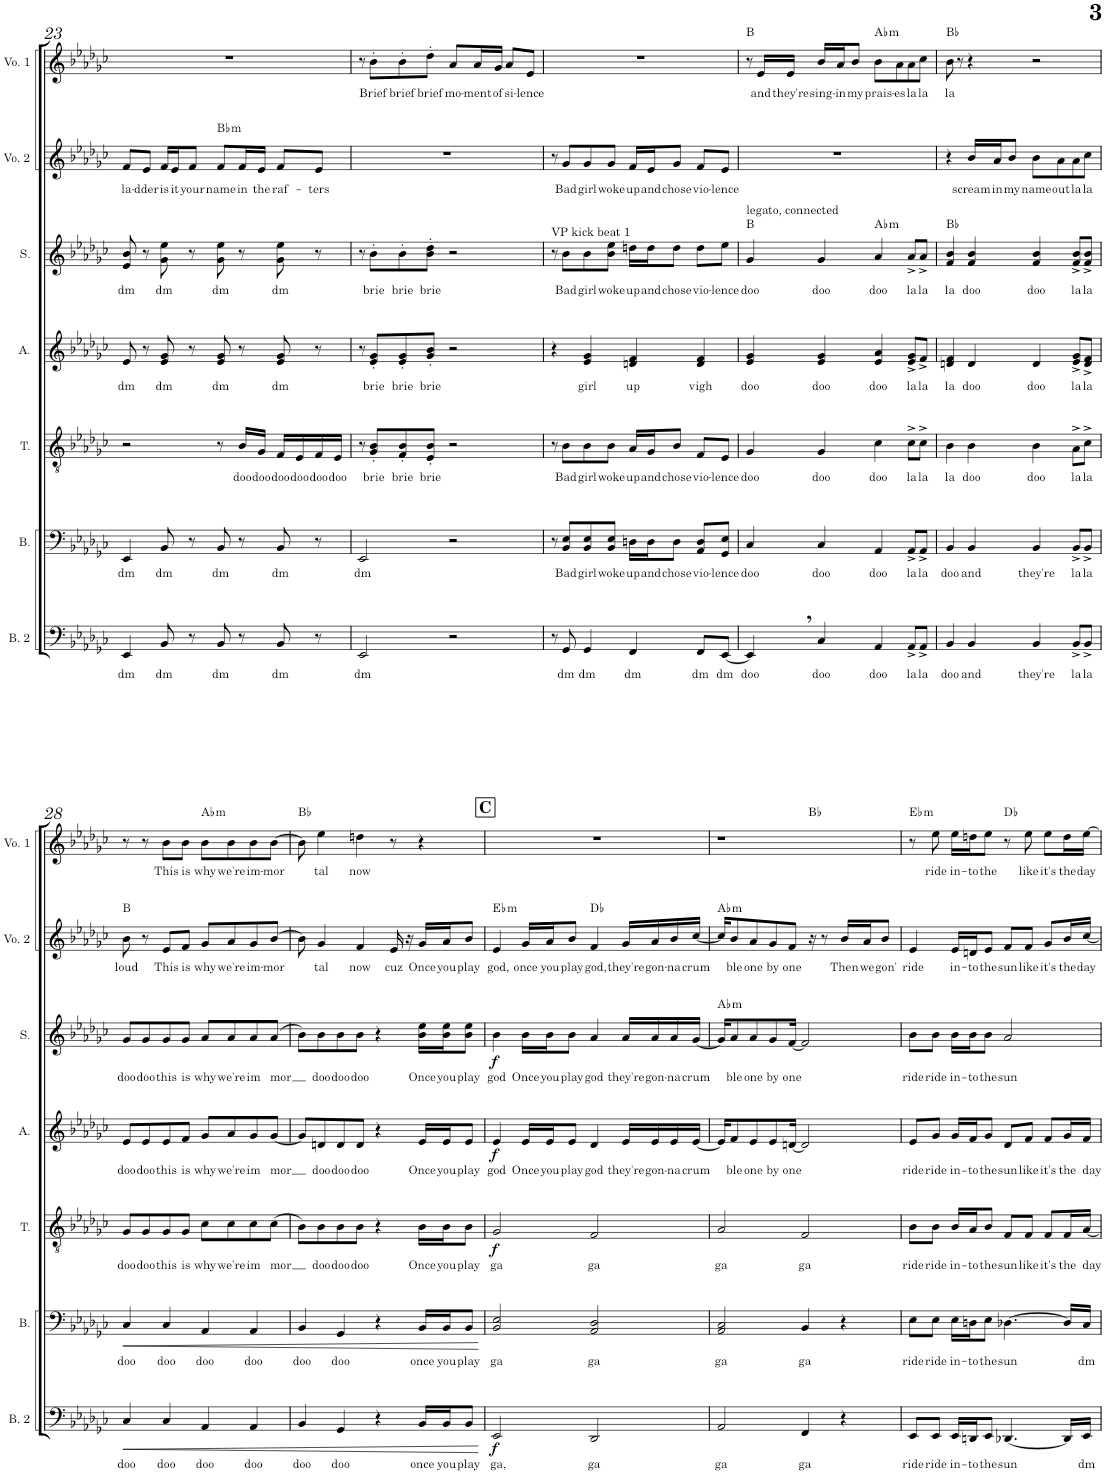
**kern	**text	**dynam	**kern	**text	**dynam	**kern	**text	**dynam	**kern	**text	**dynam	**kern	**text	**dynam	**harte	**kern	**text	**harte	**kern	**text	**harte
*part7	*part7	*part7	*part6	*part6	*part6	*part5	*part5	*part5	*part4	*part4	*part4	*part3	*part3	*part3	*part3	*part2	*part2	*part2	*part1	*part1	*part1
*staff7	*staff7	*staff7	*staff6	*staff6	*staff6	*staff5	*staff5	*staff5	*staff4	*staff4	*staff4	*staff3	*staff3	*staff3	*	*staff2	*staff2	*	*staff1	*staff1	*
*I"Bass Mic	*	*	*I"Bass	*	*	*I"Tenor	*	*	*I"Alto	*	*	*I"Soprano	*	*	*	*I"Voice 2	*	*	*I"Voice 1	*	*
*I'B. 2	*	*	*I'B.	*	*	*I'T.	*	*	*I'A.	*	*	*I'S.	*	*	*	*I'Vo. 2	*	*	*I'Vo. 1	*	*
!!LO:PB:g=z
*clefF4	*	*	*clefF4	*	*	*clefGv2	*	*	*clefG2	*	*	*clefG2	*	*	*	*clefG2	*	*	*clefG2	*	*
*k[b-e-a-d-g-c-]	*	*	*k[b-e-a-d-g-c-]	*	*	*k[b-e-a-d-g-c-]	*	*	*k[b-e-a-d-g-c-]	*	*	*k[b-e-a-d-g-c-]	*	*	*	*k[b-e-a-d-g-c-]	*	*	*k[b-e-a-d-g-c-]	*	*
*M4/4	*	*	*M4/4	*	*	*M4/4	*	*	*M4/4	*	*	*M4/4	*	*	*	*M4/4	*	*	*M4/4	*	*
=23	=23	=23	=23	=23	=23	=23	=23	=23	=23	=23	=23	=23	=23	=23	=23	=23	=23	=23	=23	=23	=23
!	!LO:LY:b	!	!	!LO:LY:b	!	!	!	!	!	!LO:LY:b	!	!	!LO:LY:b	!	!	!	!LO:LY:b	!	!	!	!
4EE-/	dm	.	4EE-/	dm	.	2r	.	.	8e-/	dm	.	8e-/ 8b-/	dm	.	.	8f/L	la-	.	1r	.	.
!	!	!	!	!	!	!	!	!	!	!	!	!	!	!	!	!	!LO:LY:b	!	!	!	!
.	.	.	.	.	.	.	.	.	8r	.	.	8r	.	.	.	8e-/J	-dder	.	.	.	.
!	!LO:LY:b	!	!	!LO:LY:b	!	!	!	!	!	!LO:LY:b	!	!	!LO:LY:b	!	!	!	!LO:LY:b	!	!	!	!
8BB-/	dm	.	8BB-/	dm	.	.	.	.	8e-/ 8g-/	dm	.	8g-\ 8ee-\	dm	.	.	16f/LL	is	.	.	.	.
!	!	!	!	!	!	!	!	!	!	!	!	!	!	!	!	!	!LO:LY:b	!	!	!	!
.	.	.	.	.	.	.	.	.	.	.	.	.	.	.	.	16e-/J	it	.	.	.	.
!	!	!	!	!	!	!	!	!	!	!	!	!	!	!	!	!	!LO:LY:b	!	!	!	!
8r	.	.	8r	.	.	.	.	.	8r	.	.	8r	.	.	.	8f/J	your	.	.	.	.
!	!LO:LY:b	!	!	!LO:LY:b	!	!	!	!	!	!LO:LY:b	!	!	!LO:LY:b	!	!	!	!LO:LY:b	!LO:H:kt=m	!	!	!
8BB-/	dm	.	8BB-/	dm	.	8r	.	.	8e-/ 8g-/	dm	.	8g-\ 8ee-\	dm	.	.	8f/L	name	Bb:min	.	.	.
!	!	!	!	!	!	!	!LO:LY:b	!	!	!	!	!	!	!	!	!	!LO:LY:b	!	!	!	!
8r	.	.	8r	.	.	16B-/LL	doo	.	8r	.	.	8r	.	.	.	16f/L	in	.	.	.	.
!	!	!	!	!	!	!	!LO:LY:b	!	!	!	!	!	!	!	!	!	!LO:LY:b	!	!	!	!
.	.	.	.	.	.	16G-/JJ	doo	.	.	.	.	.	.	.	.	16e-/JJ	the	.	.	.	.
!	!LO:LY:b	!	!	!LO:LY:b	!	!	!LO:LY:b	!	!	!LO:LY:b	!	!	!LO:LY:b	!	!	!	!LO:LY:b	!	!	!	!
8BB-/	dm	.	8BB-/	dm	.	16F/LL	doo	.	8e-/ 8g-/	dm	.	8g-\ 8ee-\	dm	.	.	8f/L	raf-	.	.	.	.
!	!	!	!	!	!	!	!LO:LY:b	!	!	!	!	!	!	!	!	!	!	!	!	!	!
.	.	.	.	.	.	16E-/	doo	.	.	.	.	.	.	.	.	.	.	.	.	.	.
!	!	!	!	!	!	!	!LO:LY:b	!	!	!	!	!	!	!	!	!	!LO:LY:b	!	!	!	!
8r	.	.	8r	.	.	16F/	doo	.	8r	.	.	8r	.	.	.	8e-/J	-ters	.	.	.	.
!	!	!	!	!	!	!	!LO:LY:b	!	!	!	!	!	!	!	!	!	!	!	!	!	!
.	.	.	.	.	.	16E-/JJ	doo	.	.	.	.	.	.	.	.	.	.	.	.	.	.
=24	=24	=24	=24	=24	=24	=24	=24	=24	=24	=24	=24	=24	=24	=24	=24	=24	=24	=24	=24	=24	=24
!	!LO:LY:b	!	!	!LO:LY:b	!	!	!	!	!	!	!	!	!	!	!	!	!	!	!	!	!
2EE-/	dm	.	2EE-/	dm	.	8r	.	.	8r	.	.	8r	.	.	.	1r	.	.	8r	.	.
!	!	!	!	!	!	!	!LO:LY:b	!	!	!LO:LY:b	!	!	!LO:LY:b	!	!	!	!	!	!	!LO:LY:b	!
.	.	.	.	.	.	8G-/' 8B-/'L	brie	.	8e-/' 8g-/'L	brie	.	8b-'\L	brie	.	.	.	.	.	8b-'\L	Brief	.
!	!	!	!	!	!	!	!LO:LY:b	!	!	!LO:LY:b	!	!	!LO:LY:b	!	!	!	!	!	!	!LO:LY:b	!
.	.	.	.	.	.	8F/' 8B-/'	brie	.	8e-/' 8g-/'	brie	.	8b-'\	brie	.	.	.	.	.	8b-'\	brief	.
!	!	!	!	!	!	!	!LO:LY:b	!	!	!LO:LY:b	!	!	!LO:LY:b	!	!	!	!	!	!	!LO:LY:b	!
.	.	.	.	.	.	8E-/' 8B-/'J	brie🧀	.	8g-/' 8b-/'J	brie🧀	.	8b-\' 8dd-\'J	brie🧀	.	.	.	.	.	8dd-'\J	brief	.
!	!	!	!	!	!	!	!	!	!	!	!	!	!	!	!	!	!	!	!	!LO:LY:b	!
2r	.	.	2r	.	.	2r	.	.	2r	.	.	2r	.	.	.	.	.	.	8a-/L	mo-	.
!	!	!	!	!	!	!	!	!	!	!	!	!	!	!	!	!	!	!	!	!LO:LY:b	!
.	.	.	.	.	.	.	.	.	.	.	.	.	.	.	.	.	.	.	16a-/L	-ment	.
!	!	!	!	!	!	!	!	!	!	!	!	!	!	!	!	!	!	!	!	!LO:LY:b	!
.	.	.	.	.	.	.	.	.	.	.	.	.	.	.	.	.	.	.	16g-/JJ	of	.
!	!	!	!	!	!	!	!	!	!	!	!	!	!	!	!	!	!	!	!	!LO:LY:b	!
.	.	.	.	.	.	.	.	.	.	.	.	.	.	.	.	.	.	.	8a-/L	si-	.
!	!	!	!	!	!	!	!	!	!	!	!	!	!	!	!	!	!	!	!	!LO:LY:b	!
.	.	.	.	.	.	.	.	.	.	.	.	.	.	.	.	.	.	.	8e-/J	-lence	.
=25	=25	=25	=25	=25	=25	=25	=25	=25	=25	=25	=25	=25	=25	=25	=25	=25	=25	=25	=25	=25	=25
!	!	!	!	!	!	!	!	!	!	!	!	!LO:TX:a:t=VP kick beat 1	!	!	!	!	!	!	!	!	!
8r	.	.	8r	.	.	8r	.	.	4r	.	.	8r	.	.	.	8r	.	.	1r	.	.
!	!LO:LY:b	!	!	!LO:LY:b	!	!	!LO:LY:b	!	!	!	!	!	!LO:LY:b	!	!	!	!LO:LY:b	!	!	!	!
8GG-/	dm	.	8BB-/ 8E-/L	Bad	.	8B-\L	Bad	.	.	.	.	8b-\L	Bad	.	.	8g-/L	Bad	.	.	.	.
!	!LO:LY:b	!	!	!LO:LY:b	!	!	!LO:LY:b	!	!	!LO:LY:b	!	!	!LO:LY:b	!	!	!	!LO:LY:b	!	!	!	!
4GG-/	dm	.	8BB-/ 8E-/	girl	.	8B-\	girl	.	4e-/ 4g-/	girl	.	8b-\	girl	.	.	8g-/	girl	.	.	.	.
!	!	!	!	!LO:LY:b	!	!	!LO:LY:b	!	!	!	!	!	!LO:LY:b	!	!	!	!LO:LY:b	!	!	!	!
.	.	.	8BB-/ 8E-/J	woke	.	8B-\J	woke	.	.	.	.	8b-\ 8ee-\J	woke	.	.	8g-/J	woke	.	.	.	.
!	!LO:LY:b	!	!	!LO:LY:b	!	!	!LO:LY:b	!	!	!LO:LY:b	!	!	!LO:LY:b	!	!	!	!LO:LY:b	!	!	!	!
4FF/	dm	.	16Dn\LL	up	.	16A-/LL	up	.	4dn/ 4f/	up	.	16ddn\LL	up	.	.	16f/LL	up	.	.	.	.
!	!	!	!	!LO:LY:b	!	!	!LO:LY:b	!	!	!	!	!	!LO:LY:b	!	!	!	!LO:LY:b	!	!	!	!
.	.	.	16D\J	and	.	16G-/J	and	.	.	.	.	16dd\J	and	.	.	16e-/J	and	.	.	.	.
!	!	!	!	!LO:LY:b	!	!	!LO:LY:b	!	!	!	!	!	!LO:LY:b	!	!	!	!LO:LY:b	!	!	!	!
.	.	.	8D\J	chose	.	8B-/J	chose	.	.	.	.	8dd\J	chose	.	.	8g-/J	chose	.	.	.	.
!	!LO:LY:b	!	!	!LO:LY:b	!	!	!LO:LY:b	!	!	!LO:LY:b	!	!	!LO:LY:b	!	!	!	!LO:LY:b	!	!	!	!
8FF/L	dm	.	8AA-/ 8D/L	vio-	.	8F/L	vio-	.	4d/ 4f/	vigh	.	8dd\L	vio-	.	.	8f/L	vio-	.	.	.	.
!	!LO:LY:b	!	!	!LO:LY:b	!	!	!LO:LY:b	!	!	!	!	!	!LO:LY:b	!	!	!	!LO:LY:b	!	!	!	!
[8EE-/J	dm	.	8GG-/ 8E-/J	-lence	.	8E-/J	-lence	.	.	.	.	8ee-\J	-lence	.	.	8e-/J	-lence	.	.	.	.
=26	=26	=26	=26	=26	=26	=26	=26	=26	=26	=26	=26	=26	=26	=26	=26	=26	=26	=26	=26	=26	=26
!	!	!	!	!	!	!	!	!	!	!	!	!LO:TX:a:t=legato, connected	!	!	!	!	!	!	!	!	!
!	!LO:LY:b	!	!	!LO:LY:b	!	!	!LO:LY:b	!	!	!LO:LY:b	!	!	!LO:LY:b	!	!	!	!	!	!	!	!
4EE-,/]	doo	.	4C-/	doo	.	4G-/	doo	.	4e-/ 4g-/	doo	.	4g-/	doo	.	B:maj	1r	.	.	8r	.	B:maj
!	!	!	!	!	!	!	!	!	!	!	!	!	!	!	!	!	!	!	!	!LO:LY:b	!
.	.	.	.	.	.	.	.	.	.	.	.	.	.	.	.	.	.	.	16e-/LL	and	.
!	!	!	!	!	!	!	!	!	!	!	!	!	!	!	!	!	!	!	!	!LO:LY:b	!
.	.	.	.	.	.	.	.	.	.	.	.	.	.	.	.	.	.	.	16e-/JJ	they're	.
!	!LO:LY:b	!	!	!LO:LY:b	!	!	!LO:LY:b	!	!	!LO:LY:b	!	!	!LO:LY:b	!	!	!	!	!	!	!LO:LY:b	!
4C-/	doo	.	4C-/	doo	.	4G-/	doo	.	4e-/ 4g-/	doo	.	4g-/	doo	.	.	.	.	.	16b-/LL	sing-	.
!	!	!	!	!	!	!	!	!	!	!	!	!	!	!	!	!	!	!	!	!LO:LY:b	!
.	.	.	.	.	.	.	.	.	.	.	.	.	.	.	.	.	.	.	16a-/J	-in	.
!	!	!	!	!	!	!	!	!	!	!	!	!	!	!	!	!	!	!	!	!LO:LY:b	!
.	.	.	.	.	.	.	.	.	.	.	.	.	.	.	.	.	.	.	8b-/J	my	.
!	!LO:LY:b	!	!	!LO:LY:b	!	!	!LO:LY:b	!	!	!LO:LY:b	!	!	!LO:LY:b	!	!LO:H:kt=m	!	!	!	!	!LO:LY:b	!LO:H:kt=m
4AA-/	doo	.	4AA-/	doo	.	4c-\	doo	.	4e-/ 4a-/	doo	.	4a-/	doo	.	Ab:min	.	.	.	8b-\L	prais-	Ab:min
!	!	!	!	!	!	!	!	!	!	!	!	!	!	!	!	!	!	!	!	!LO:LY:b	!
.	.	.	.	.	.	.	.	.	.	.	.	.	.	.	.	.	.	.	8a-\	-es	.
!	!LO:LY:b	!	!	!LO:LY:b	!	!	!LO:LY:b	!	!	!LO:LY:b	!	!	!LO:LY:b	!	!	!	!	!	!	!LO:LY:b	!
8AA-^/L	la	.	8AA-^/L	la	.	8c-^\L	la	.	8e-/^ 8g-/^L	la	.	8a-^/L	la	.	.	.	.	.	8a-\	la	.
!	!LO:LY:b	!	!	!LO:LY:b	!	!	!LO:LY:b	!	!	!LO:LY:b	!	!	!LO:LY:b	!	!	!	!	!	!	!LO:LY:b	!
8AA-^/J	la	.	8AA-^/J	la	.	8c-^\J	la	.	8f^/J	la	.	8a-^/J	la	.	.	.	.	.	8cc-\J	la	.
=27	=27	=27	=27	=27	=27	=27	=27	=27	=27	=27	=27	=27	=27	=27	=27	=27	=27	=27	=27	=27	=27
!	!LO:LY:b	!	!	!LO:LY:b	!	!	!LO:LY:b	!	!	!LO:LY:b	!	!	!LO:LY:b	!	!	!	!	!	!	!LO:LY:b	!
4BB-/	doo	.	4BB-/	doo	.	4B-\	la	.	4dn/ 4f/	la	.	4f/ 4b-/	la	.	Bb:maj	4r	.	.	8b-\	la	Bb:maj
.	.	.	.	.	.	.	.	.	.	.	.	.	.	.	.	.	.	.	8r	.	.
!	!LO:LY:b	!	!	!LO:LY:b	!	!	!LO:LY:b	!	!	!LO:LY:b	!	!	!LO:LY:b	!	!	!	!LO:LY:b	!	!	!	!
4BB-/	and	.	4BB-/	and	.	4B-\	doo	.	4d/	doo	.	4f/ 4b-/	doo	.	.	16b-/LL	scream	.	4r	.	.
!	!	!	!	!	!	!	!	!	!	!	!	!	!	!	!	!	!LO:LY:b	!	!	!	!
.	.	.	.	.	.	.	.	.	.	.	.	.	.	.	.	16a-/J	in	.	.	.	.
!	!	!	!	!	!	!	!	!	!	!	!	!	!	!	!	!	!LO:LY:b	!	!	!	!
.	.	.	.	.	.	.	.	.	.	.	.	.	.	.	.	8b-/J	my	.	.	.	.
!	!LO:LY:b	!	!	!LO:LY:b	!	!	!LO:LY:b	!	!	!LO:LY:b	!	!	!LO:LY:b	!	!	!	!LO:LY:b	!	!	!	!
4BB-/	they're	.	4BB-/	they're	.	4B-\	doo	.	4d/	doo	.	4f/ 4b-/	doo	.	.	8b-\L	name	.	2r	.	.
!	!	!	!	!	!	!	!	!	!	!	!	!	!	!	!	!	!LO:LY:b	!	!	!	!
.	.	.	.	.	.	.	.	.	.	.	.	.	.	.	.	8a-\	out	.	.	.	.
!	!LO:LY:b	!	!	!LO:LY:b	!	!	!LO:LY:b	!	!	!LO:LY:b	!	!	!LO:LY:b	!	!	!	!LO:LY:b	!	!	!	!
8BB-^/L	la	.	8BB-^/L	la	.	8A-^\L	la	.	8e-/^ 8g-/^L	la	.	8f/^ 8b-/^L	la	.	.	8a-\	la	.	.	.	.
!	!LO:LY:b	!	!	!LO:LY:b	!	!	!LO:LY:b	!	!	!LO:LY:b	!	!	!LO:LY:b	!	!	!	!LO:LY:b	!	!	!	!
8BB-^/J	la	.	8BB-^/J	la	.	8c-^\J	la	.	8d/^ 8f/^J	la	.	8f/^ 8b-/^J	la	.	.	8cc-\J	la	.	.	.	.
!!LO:LB:g=z
=28	=28	=28	=28	=28	=28	=28	=28	=28	=28	=28	=28	=28	=28	=28	=28	=28	=28	=28	=28	=28	=28
!	!LO:LY:b	!LO:HP:b	!	!LO:LY:b	!LO:HP:b	!	!LO:LY:b	!	!	!LO:LY:b	!	!	!LO:LY:b	!	!	!	!LO:LY:b	!	!	!	!
4C-/	doo	<	4C-/	doo	<	8G-/L	doo	.	8e-/L	doo	.	8g-/L	doo	.	.	8b-\	loud	B:maj	8r	.	.
!	!	!	!	!	!	!	!LO:LY:b	!	!	!LO:LY:b	!	!	!LO:LY:b	!	!	!	!	!	!	!	!
.	.	.	.	.	.	8G-/	doo	.	8e-/	doo	.	8g-/	doo	.	.	8r	.	.	8r	.	.
!	!LO:LY:b	!	!	!LO:LY:b	!	!	!LO:LY:b	!	!	!LO:LY:b	!	!	!LO:LY:b	!	!	!	!LO:LY:b	!	!	!LO:LY:b	!
4C-/	doo	.	4C-/	doo	.	8G-/	this	.	8e-/	this	.	8g-/	this	.	.	8e-/L	This	.	8b-\L	This	.
!	!	!	!	!	!	!	!LO:LY:b	!	!	!LO:LY:b	!	!	!LO:LY:b	!	!	!	!LO:LY:b	!	!	!LO:LY:b	!
.	.	.	.	.	.	8G-/J	is	.	8f/J	is	.	8g-/J	is	.	.	8f/J	is	.	8b-\J	is	.
!	!LO:LY:b	!	!	!LO:LY:b	!	!	!LO:LY:b	!	!	!LO:LY:b	!	!	!LO:LY:b	!	!	!	!LO:LY:b	!	!	!LO:LY:b	!LO:H:kt=m
4AA-/	doo	.	4AA-/	doo	.	8c-\L	why	.	8g-/L	why	.	8a-/L	why	.	.	8g-/L	why	.	8b-\L	why	Ab:min
!	!	!	!	!	!	!	!LO:LY:b	!	!	!LO:LY:b	!	!	!LO:LY:b	!	!	!	!LO:LY:b	!	!	!LO:LY:b	!
.	.	.	.	.	.	8c-\	we're	.	8a-/	we're	.	8a-/	we're	.	.	8a-/	we're	.	8b-\	we're	.
!	!LO:LY:b	!	!	!LO:LY:b	!	!	!LO:LY:b	!	!	!LO:LY:b	!	!	!LO:LY:b	!	!	!	!LO:LY:b	!	!	!LO:LY:b	!
4AA-/	doo	.	4AA-/	doo	.	8c-\	im	.	8g-/	im	.	8a-/	im	.	.	8g-/	im-	.	8b-\	im-	.
!	!	!	!	!	!	!	!LO:LY:b	!	!	!LO:LY:b	!	!	!LO:LY:b	!	!	!	!LO:LY:b	!	!	!LO:LY:b	!
.	.	.	.	.	.	(8c-\J	mor	.	[8g-/J	mor	.	(8a-/J	mor	.	.	[8b-/J	-mor	.	[8b-\J	-mor	.
=29	=29	=29	=29	=29	=29	=29	=29	=29	=29	=29	=29	=29	=29	=29	=29	=29	=29	=29	=29	=29	=29
!	!LO:LY:b	!	!	!LO:LY:b	!	!	!	!	!	!	!	!	!	!	!	!	!	!	!	!	!
4BB-/	doo	.	4BB-/	doo	.	8B-\L)	.	.	8g-/L]	.	.	8b-\L)	.	.	.	8b-\]	.	.	8b-\]	.	Bb:maj
!	!	!	!	!	!	!	!LO:LY:b	!	!	!LO:LY:b	!	!	!LO:LY:b	!	!	!	!LO:LY:b	!	!	!LO:LY:b	!
.	.	.	.	.	.	8B-\	doo	.	8dn/	doo	.	8b-\	doo	.	.	4g-/	tal	.	4ee-\	tal	.
!	!LO:LY:b	!	!	!LO:LY:b	!	!	!LO:LY:b	!	!	!LO:LY:b	!	!	!LO:LY:b	!	!	!	!	!	!	!	!
4GG-/	doo	.	4GG-/	doo	.	8B-\	doo	.	8d/	doo	.	8b-\	doo	.	.	.	.	.	.	.	.
!	!	!	!	!	!	!	!LO:LY:b	!	!	!LO:LY:b	!	!	!LO:LY:b	!	!	!	!LO:LY:b	!	!	!LO:LY:b	!
.	.	.	.	.	.	8B-\J	doo	.	8d/J	doo	.	8b-\J	doo	.	.	4f/	now	.	4ddn\	now	.
4r	.	.	4r	.	.	4r	.	.	4r	.	.	4r	.	.	.	.	.	.	.	.	.
!	!	!	!	!	!	!	!	!	!	!	!	!	!	!	!	!	!LO:LY:b	!	!	!	!
.	.	.	.	.	.	.	.	.	.	.	.	.	.	.	.	16e-/	cuz	.	8r	.	.
.	.	.	.	.	.	.	.	.	.	.	.	.	.	.	.	16r	.	.	.	.	.
!	!LO:LY:b	!	!	!LO:LY:b	!	!	!LO:LY:b	!	!	!LO:LY:b	!	!	!LO:LY:b	!	!	!	!LO:LY:b	!	!	!	!
16BB-/LL	once	.	16BB-/LL	once	.	16B-\LL	Once	.	16e-/LL	Once	.	16b-\ 16ee-\LL	Once	.	.	16g-/LL	Once	.	4r	.	.
!	!LO:LY:b	!	!	!LO:LY:b	!	!	!LO:LY:b	!	!	!LO:LY:b	!	!	!LO:LY:b	!	!	!	!LO:LY:b	!	!	!	!
16BB-/J	you	.	16BB-/J	you	.	16B-\J	you	.	16e-/J	you	.	16b-\ 16ee-\J	you	.	.	16a-/J	you	.	.	.	.
!	!LO:LY:b	!	!	!LO:LY:b	!	!	!LO:LY:b	!	!	!LO:LY:b	!	!	!LO:LY:b	!	!	!	!LO:LY:b	!	!	!	!
8BB-/J	play	.	8BB-/J	play	.	8B-\J	play	.	8e-/J	play	.	8b-\ 8ee-\J	play	.	.	8b-/J	play	.	.	.	.
.	.	[	.	.	[	.	.	.	.	.	.	.	.	.	.	.	.	.	.	.	.
!!LO:REH:place=s1:a:B:cj:fs=14:t=C
=30	=30	=30	=30	=30	=30	=30	=30	=30	=30	=30	=30	=30	=30	=30	=30	=30	=30	=30	=30	=30	=30
!	!LO:LY:b	!LO:DY:b	!	!LO:LY:b	!	!	!LO:LY:b	!LO:DY:b	!	!LO:LY:b	!LO:DY:b	!	!LO:LY:b	!LO:DY:b	!	!	!LO:LY:b	!LO:H:kt=m	!	!	!
2EE-/	ga,	f	2BB-/ 2E-/	ga	.	2G-/	ga	f	4e-/	god	f	4b-\	god	f	.	4e-/	god,	Eb:min	1r	.	.
!	!	!	!	!	!	!	!	!	!	!LO:LY:b	!	!	!LO:LY:b	!	!	!	!LO:LY:b	!	!	!	!
.	.	.	.	.	.	.	.	.	16e-/LL	Once	.	16b-\LL	Once	.	.	16g-/LL	once	.	.	.	.
!	!	!	!	!	!	!	!	!	!	!LO:LY:b	!	!	!LO:LY:b	!	!	!	!LO:LY:b	!	!	!	!
.	.	.	.	.	.	.	.	.	16e-/J	you	.	16b-\J	you	.	.	16a-/J	you	.	.	.	.
!	!	!	!	!	!	!	!	!	!	!LO:LY:b	!	!	!LO:LY:b	!	!	!	!LO:LY:b	!	!	!	!
.	.	.	.	.	.	.	.	.	8e-/J	play	.	8b-\J	play	.	.	8b-/J	play	.	.	.	.
!	!LO:LY:b	!	!	!LO:LY:b	!	!	!LO:LY:b	!	!	!LO:LY:b	!	!	!LO:LY:b	!	!	!	!LO:LY:b	!	!	!	!
2DD-/	ga	.	2AA-/ 2D-/	ga	.	2F/	ga	.	4d-/	god	.	4a-/	god	.	.	4f/	god,	Db:maj	.	.	.
!	!	!	!	!	!	!	!	!	!	!LO:LY:b	!	!	!LO:LY:b	!	!	!	!LO:LY:b	!	!	!	!
.	.	.	.	.	.	.	.	.	16e-/LL	they're	.	16a-/LL	they're	.	.	16g-/LL	they're	.	.	.	.
!	!	!	!	!	!	!	!	!	!	!LO:LY:b	!	!	!LO:LY:b	!	!	!	!LO:LY:b	!	!	!	!
.	.	.	.	.	.	.	.	.	16e-/	gon-	.	16a-/	gon-	.	.	16a-/	gon-	.	.	.	.
!	!	!	!	!	!	!	!	!	!	!LO:LY:b	!	!	!LO:LY:b	!	!	!	!LO:LY:b	!	!	!	!
.	.	.	.	.	.	.	.	.	16e-/	-na	.	16a-/	-na	.	.	16b-/	-na	.	.	.	.
!	!	!	!	!	!	!	!	!	!	!LO:LY:b	!	!	!LO:LY:b	!	!	!	!LO:LY:b	!	!	!	!
.	.	.	.	.	.	.	.	.	[16e-/JJ	crum	.	[16g-/JJ	crum	.	.	[16cc-/JJ	crum	.	.	.	.
=31	=31	=31	=31	=31	=31	=31	=31	=31	=31	=31	=31	=31	=31	=31	=31	=31	=31	=31	=31	=31	=31
!	!LO:LY:b	!	!	!LO:LY:b	!	!	!LO:LY:b	!	!	!	!	!	!	!	!LO:H:kt=m	!	!	!LO:H:kt=m	!	!	!
*	*	*	*	*	*	*	*	*	*	*	*	*	*	*	*	*	*	*	*^	*	*
2AA-/	ga	.	2AA-/ 2C-/	ga	.	2A-/	ga	.	16e-/KL]	.	.	16g-/KL]	.	.	Ab:min	16cc-/KL]	.	Ab:min	1r	2ryy	.	.
!	!	!	!	!	!	!	!	!	!	!LO:LY:b	!	!	!LO:LY:b	!	!	!	!LO:LY:b	!	!	!	!	!
.	.	.	.	.	.	.	.	.	8f/	-ble	.	8a-/	-ble	.	.	8b-/	-ble	.	.	.	.	.
!	!	!	!	!	!	!	!	!	!	!LO:LY:b	!	!	!LO:LY:b	!	!	!	!LO:LY:b	!	!	!	!	!
.	.	.	.	.	.	.	.	.	8e-/	one	.	8a-/	one	.	.	8a-/	one	.	.	.	.	.
!	!	!	!	!	!	!	!	!	!	!LO:LY:b	!	!	!LO:LY:b	!	!	!	!LO:LY:b	!	!	!	!	!
.	.	.	.	.	.	.	.	.	8e-/	by	.	8g-/	by	.	.	8g-/	by	.	.	.	.	.
!	!	!	!	!	!	!	!	!	!	!LO:LY:b	!	!	!LO:LY:b	!	!	!	!LO:LY:b	!	!	!	!	!
.	.	.	.	.	.	.	.	.	[16dn/Jk	one	.	[16f/Jk	one	.	.	8f/J	one	.	.	.	.	.
!	!LO:LY:b	!	!	!LO:LY:b	!	!	!LO:LY:b	!	!	!	!	!	!	!	!	!	!	!	!	!	!	!
4FF/	ga	.	4BB-/	ga	.	2F/	ga	.	2d/]	.	.	2f/]	.	.	.	.	.	.	.	16ryy	.	.
.	.	.	.	.	.	.	.	.	.	.	.	.	.	.	.	16r	.	.	.	4..ryy	.	Bb:maj
.	.	.	.	.	.	.	.	.	.	.	.	.	.	.	.	8r	.	.	.	.	.	.
!	!	!	!	!	!	!	!	!	!	!	!	!	!	!	!	!	!LO:LY:b	!	!	!	!	!
4r	.	.	4r	.	.	.	.	.	.	.	.	.	.	.	.	16b-/LL	Then	.	.	.	.	.
!	!	!	!	!	!	!	!	!	!	!	!	!	!	!	!	!	!LO:LY:b	!	!	!	!	!
.	.	.	.	.	.	.	.	.	.	.	.	.	.	.	.	16a-/J	we	.	.	.	.	.
!	!	!	!	!	!	!	!	!	!	!	!	!	!	!	!	!	!LO:LY:b	!	!	!	!	!
.	.	.	.	.	.	.	.	.	.	.	.	.	.	.	.	8b-/J	gon'	.	.	.	.	.
=32	=32	=32	=32	=32	=32	=32	=32	=32	=32	=32	=32	=32	=32	=32	=32	=32	=32	=32	=32	=32	=32	=32
!	!LO:LY:b	!	!	!LO:LY:b	!	!	!LO:LY:b	!	!	!LO:LY:b	!	!	!LO:LY:b	!	!	!	!LO:LY:b	!	!	!	!	!LO:H:kt=m
*	*	*	*	*	*	*	*	*	*	*	*	*	*	*	*	*	*	*	*v	*v	*	*
8EE-/L	ride	.	8E-\L	ride	.	8B-\L	ride	.	8e-/L	ride	.	8b-\L	ride	.	.	4e-/	ride	.	8r	.	Eb:min
!	!LO:LY:b	!	!	!LO:LY:b	!	!	!LO:LY:b	!	!	!LO:LY:b	!	!	!LO:LY:b	!	!	!	!	!	!	!LO:LY:b	!
8EE-/J	ride	.	8E-\J	ride	.	8B-\J	ride	.	8g-/J	ride	.	8b-\J	ride	.	.	.	.	.	8ee-\	ride	.
!	!LO:LY:b	!	!	!LO:LY:b	!	!	!LO:LY:b	!	!	!LO:LY:b	!	!	!LO:LY:b	!	!	!	!LO:LY:b	!	!	!LO:LY:b	!
16EE-/LL	in-	.	16E-\LL	in-	.	16B-/LL	in-	.	16g-/LL	in-	.	16b-\LL	in-	.	.	16e-/LL	in-	.	16ee-\LL	in-	.
!	!LO:LY:b	!	!	!LO:LY:b	!	!	!LO:LY:b	!	!	!LO:LY:b	!	!	!LO:LY:b	!	!	!	!LO:LY:b	!	!	!LO:LY:b	!
16DDn/J	-to	.	16Dn\J	-to	.	16A-/J	-to	.	16f/J	-to	.	16b-\J	-to	.	.	16dn/J	-to	.	16ddn\J	-to	.
!	!LO:LY:b	!	!	!LO:LY:b	!	!	!LO:LY:b	!	!	!LO:LY:b	!	!	!LO:LY:b	!	!	!	!LO:LY:b	!	!	!LO:LY:b	!
8EE-/J	the	.	8E-\J	the	.	8B-/J	the	.	8g-/J	the	.	8b-\J	the	.	.	8e-/J	the	.	8ee-\J	the	.
!	!LO:LY:b	!	!	!LO:LY:b	!	!	!LO:LY:b	!	!	!LO:LY:b	!	!	!LO:LY:b	!	!	!	!LO:LY:b	!	!	!	!
[4.DD-X/	sun	.	[4.D-X\	sun	.	8F/L	sun	.	8d-/L	sun	.	2a-/	sun	.	.	8f/L	sun	.	8r	.	Db:maj
!	!	!	!	!	!	!	!LO:LY:b	!	!	!LO:LY:b	!	!	!	!	!	!	!LO:LY:b	!	!	!LO:LY:b	!
.	.	.	.	.	.	8F/J	like	.	8f/J	like	.	.	.	.	.	8f/J	like	.	8ee-\	like	.
!	!	!	!	!	!	!	!LO:LY:b	!	!	!LO:LY:b	!	!	!	!	!	!	!LO:LY:b	!	!	!LO:LY:b	!
.	.	.	.	.	.	8F/L	it's	.	8f/L	it's	.	.	.	.	.	8g-/L	it's	.	8ee-\L	it's	.
!	!	!	!	!	!	!	!LO:LY:b	!	!	!LO:LY:b	!	!	!	!	!	!	!LO:LY:b	!	!	!LO:LY:b	!
16DD-/LL]	.	.	16D-/LL]	.	.	16F/L	the	.	16g-/L	the	.	.	.	.	.	16b-/L	the	.	16dd\L	the	.
!	!LO:LY:b	!	!	!LO:LY:b	!	!	!LO:LY:b	!	!	!LO:LY:b	!	!	!	!	!	!	!LO:LY:b	!	!	!LO:LY:b	!
16EE-/JJ	dm	.	16C-/JJ	dm	.	[16A-/JJ	day	.	16f/JJ	day	.	.	.	.	.	[16cc-/JJ	day	.	[16ee-\JJ	day	.
=	=	=	=	=	=	=	=	=	=	=	=	=	=	=	=	=	=	=	=	=	=
*-	*-	*-	*-	*-	*-	*-	*-	*-	*-	*-	*-	*-	*-	*-	*-	*-	*-	*-	*-	*-	*-
